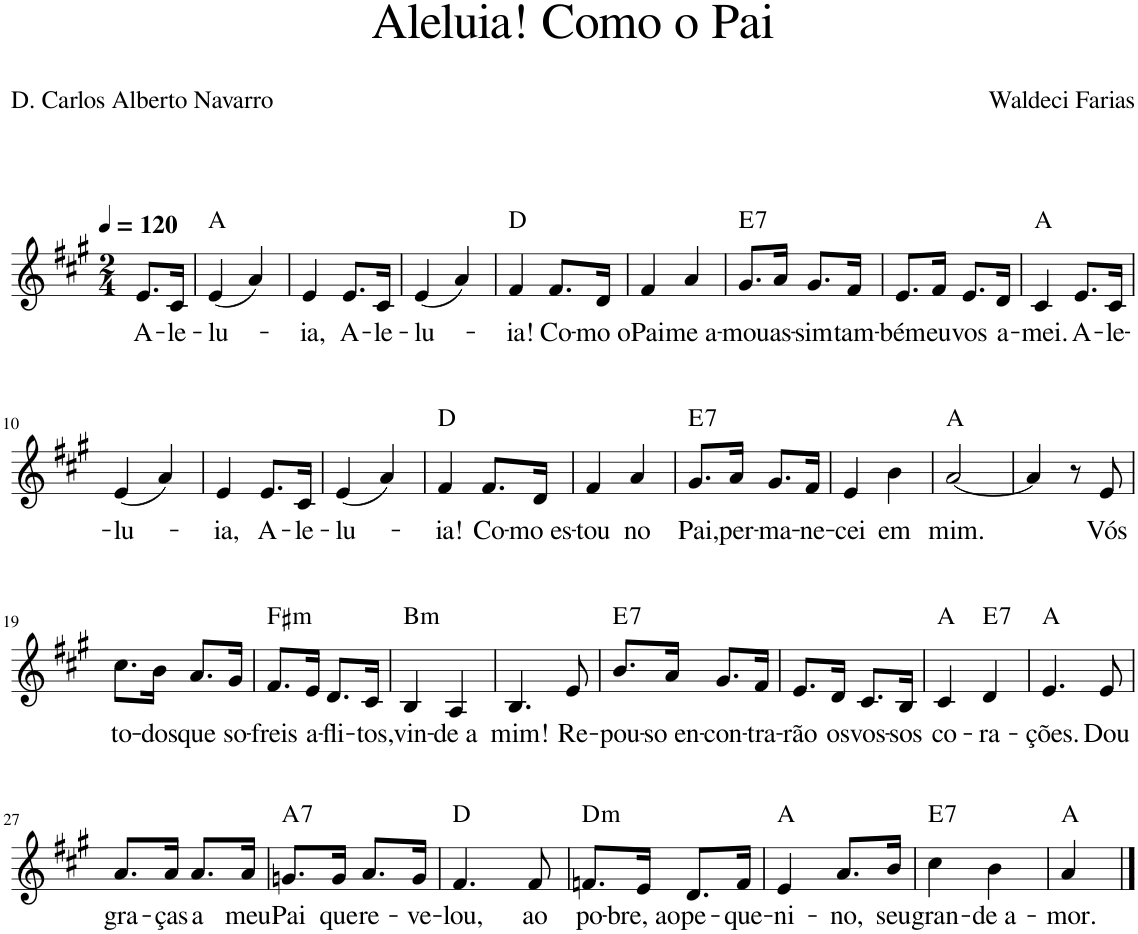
**kern	**text	**harte
*part1	*part1	*part1
*staff1	*staff1	*
*I"Voz	*	*
*I'Vo.	*	*
*clefG2	*	*
*k[f#c#g#]	*	*
*M2/4	*	*
*MM120	*	*
=1	=1	=1
!	!LO:LY:b	!
8.e/L	A-	.
!	!LO:LY:b	!
16c#/Jk	-le-	.
=2	=2	=2
!	!LO:LY:b	!
(4e/	-lu-	A:maj
4a/)	.	.
=3	=3	=3
!	!LO:LY:b	!
4e/	-ia,	.
!	!LO:LY:b	!
8.e/L	A-	.
!	!LO:LY:b	!
16c#/Jk	-le-	.
=4	=4	=4
!	!LO:LY:b	!
(4e/	-lu-	.
4a/)	.	.
=5	=5	=5
!	!LO:LY:b	!
4f#/	-ia!	D:maj
!	!LO:LY:b	!
8.f#/L	Co-	.
!	!LO:LY:b	!
16d/Jk	-mo o	.
=6	=6	=6
!	!LO:LY:b	!
4f#/	Pai	.
!	!LO:LY:b	!
4a/	me a-	.
=7	=7	=7
!	!LO:LY:b	!LO:H:kt=7
8.g#/L	-mou	E:7
!	!LO:LY:b	!
16a/Jk	as-	.
!	!LO:LY:b	!
8.g#/L	-sim	.
!	!LO:LY:b	!
16f#/Jk	tam-	.
=8	=8	=8
!	!LO:LY:b	!
8.e/L	-bém	.
!	!LO:LY:b	!
16f#/Jk	eu	.
!	!LO:LY:b	!
8.e/L	vos	.
!	!LO:LY:b	!
16d/Jk	a-	.
=9	=9	=9
!	!LO:LY:b	!
4c#/	-mei.	A:maj
!	!LO:LY:b	!
8.e/L	A-	.
!	!LO:LY:b	!
16c#/Jk	-le-	.
!!LO:LB:g=z
=10	=10	=10
!	!LO:LY:b	!
(4e/	-lu-	.
4a/)	.	.
=11	=11	=11
!	!LO:LY:b	!
4e/	-ia,	.
!	!LO:LY:b	!
8.e/L	A-	.
!	!LO:LY:b	!
16c#/Jk	-le-	.
=12	=12	=12
!	!LO:LY:b	!
(4e/	-lu-	.
4a/)	.	.
=13	=13	=13
!	!LO:LY:b	!
4f#/	-ia!	D:maj
!	!LO:LY:b	!
8.f#/L	Co-	.
!	!LO:LY:b	!
16d/Jk	-mo es-	.
=14	=14	=14
!	!LO:LY:b	!
4f#/	-tou	.
!	!LO:LY:b	!
4a/	no	.
=15	=15	=15
!	!LO:LY:b	!LO:H:kt=7
8.g#/L	Pai,	E:7
!	!LO:LY:b	!
16a/Jk	per-	.
!	!LO:LY:b	!
8.g#/L	-ma-	.
!	!LO:LY:b	!
16f#/Jk	-ne-	.
=16	=16	=16
!	!LO:LY:b	!
4e/	-cei	.
!	!LO:LY:b	!
4b\	em	.
=17	=17	=17
!	!LO:LY:b	!
[2a/	mim.	A:maj
=18	=18	=18
4a/]	.	.
8r	.	.
!	!LO:LY:b	!
8e/	Vós	.
!!LO:LB:g=z
=19	=19	=19
!	!LO:LY:b	!
8.cc#\L	to-	.
!	!LO:LY:b	!
16b\Jk	-dos	.
!	!LO:LY:b	!
8.a/L	que	.
!	!LO:LY:b	!
16g#/Jk	so-	.
=20	=20	=20
!	!LO:LY:b	!LO:H:kt=m
8.f#/L	-freis	F#:min
!	!LO:LY:b	!
16e/Jk	a-	.
!	!LO:LY:b	!
8.d/L	-fli-	.
!	!LO:LY:b	!
16c#/Jk	-tos,	.
=21	=21	=21
!	!LO:LY:b	!LO:H:kt=m
4B/	vin-	B:min
!	!LO:LY:b	!
4A/	-de a	.
=22	=22	=22
!	!LO:LY:b	!
4.B/	mim!	.
!	!LO:LY:b	!
8e/	Re-	.
=23	=23	=23
!	!LO:LY:b	!LO:H:kt=7
8.b/L	-pou-	E:7
!	!LO:LY:b	!
16a/Jk	-so en-	.
!	!LO:LY:b	!
8.g#/L	-con-	.
!	!LO:LY:b	!
16f#/Jk	-tra-	.
=24	=24	=24
!	!LO:LY:b	!
8.e/L	-rão	.
!	!LO:LY:b	!
16d/Jk	os	.
!	!LO:LY:b	!
8.c#/L	vos-	.
!	!LO:LY:b	!
16B/Jk	-sos	.
=25	=25	=25
!	!LO:LY:b	!
4c#/	co-	A:maj
!	!LO:LY:b	!LO:H:kt=7
4d/	-ra-	E:7
=26	=26	=26
!	!LO:LY:b	!
4.e/	-ções.	A:maj
!	!LO:LY:b	!
8e/	Dou	.
!!LO:LB:g=z
=27	=27	=27
!	!LO:LY:b	!
8.a/L	gra-	.
!	!LO:LY:b	!
16a/Jk	-ças	.
!	!LO:LY:b	!
8.a/L	a	.
!	!LO:LY:b	!
16a/Jk	meu	.
=28	=28	=28
!	!LO:LY:b	!LO:H:kt=7
8.gn/L	Pai	A:7
!	!LO:LY:b	!
16g/Jk	que	.
!	!LO:LY:b	!
8.a/L	re-	.
!	!LO:LY:b	!
16g/Jk	-ve-	.
=29	=29	=29
!	!LO:LY:b	!
4.f#/	-lou,	D:maj
!	!LO:LY:b	!
8f#/	ao	.
=30	=30	=30
!	!LO:LY:b	!LO:H:kt=m
8.fn/L	po-	D:min
!	!LO:LY:b	!
16e/Jk	-bre, ao	.
!	!LO:LY:b	!
8.d/L	pe-	.
!	!LO:LY:b	!
16f/Jk	-que-	.
=31	=31	=31
!	!LO:LY:b	!
4e/	-ni-	A:maj
!	!LO:LY:b	!
8.a/L	-no,	.
!	!LO:LY:b	!
16b/Jk	seu	.
=32	=32	=32
!	!LO:LY:b	!LO:H:kt=7
4cc#\	gran-	E:7
!	!LO:LY:b	!
4b\	-de a-	.
=33	=33	=33
!	!LO:LY:b	!
4a/	-mor.	A:maj
==	==	==
*-	*-	*-
